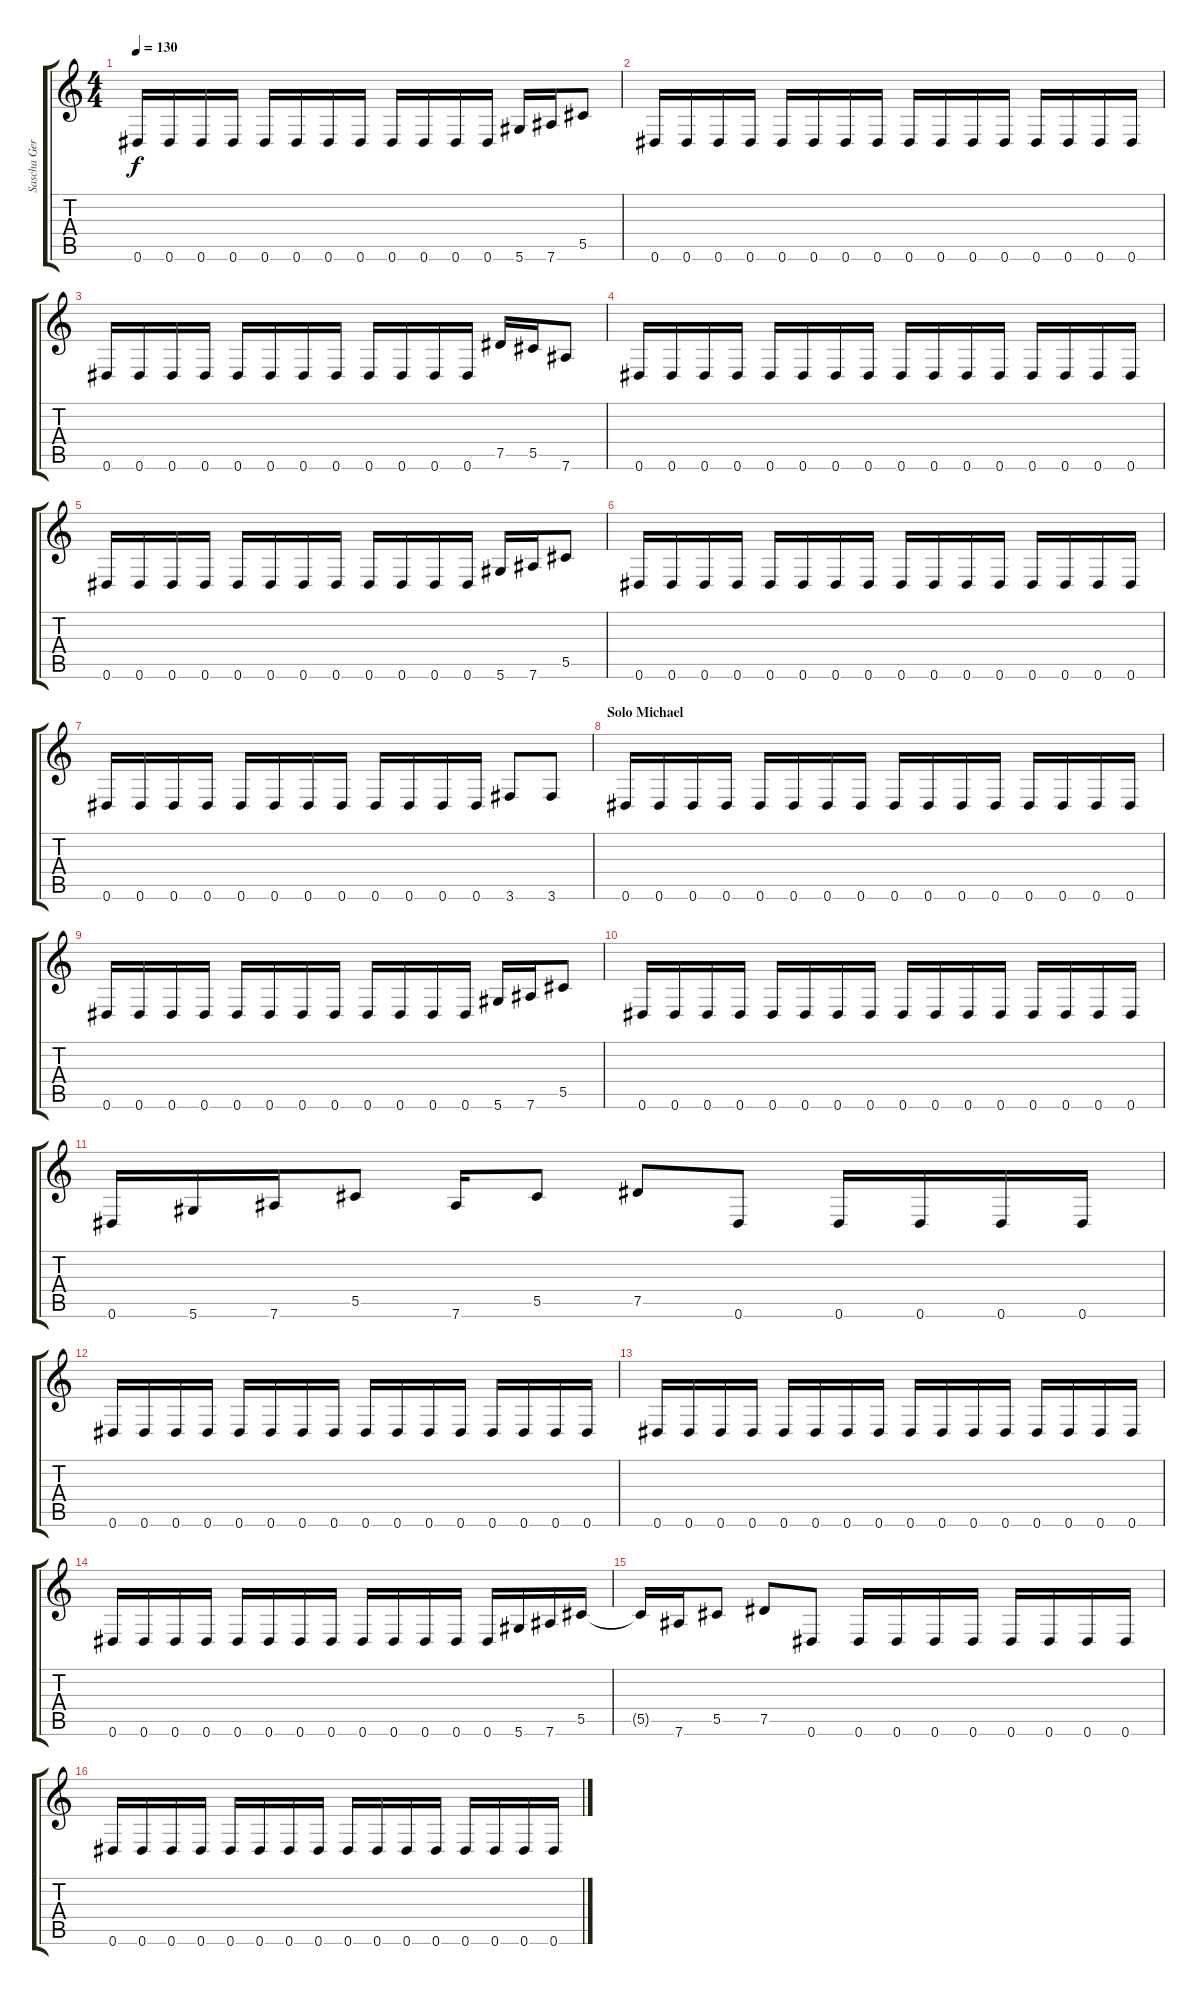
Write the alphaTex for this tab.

\track ("Sascha Gerstner" "Sascha Ger") {instrument distortionguitar}
\staff {score tabs}
\tuning (Eb4 Bb3 Gb3 Db3 Ab2 Eb2) {hide}
\ts (4 4)
\tempo 130
\clef g2
\ks c
0.6.16{dy f volume 10} 0.6.16 0.6.16 0.6.16 0.6.16 0.6.16 0.6.16 0.6.16 0.6.16 0.6.16 0.6.16 0.6.16 5.6.16 7.6.16 5.5.8 |
0.6.16 0.6.16 0.6.16 0.6.16 0.6.16 0.6.16 0.6.16 0.6.16 0.6.16 0.6.16 0.6.16 0.6.16 0.6.16 0.6.16 0.6.16 0.6.16 |
0.6.16 0.6.16 0.6.16 0.6.16 0.6.16 0.6.16 0.6.16 0.6.16 0.6.16 0.6.16 0.6.16 0.6.16 7.5.16 5.5.16 7.6.8 |
0.6.16 0.6.16 0.6.16 0.6.16 0.6.16 0.6.16 0.6.16 0.6.16 0.6.16 0.6.16 0.6.16 0.6.16 0.6.16 0.6.16 0.6.16 0.6.16 |
0.6.16 0.6.16 0.6.16 0.6.16 0.6.16 0.6.16 0.6.16 0.6.16 0.6.16 0.6.16 0.6.16 0.6.16 5.6.16 7.6.16 5.5.8 |
0.6.16 0.6.16 0.6.16 0.6.16 0.6.16 0.6.16 0.6.16 0.6.16 0.6.16 0.6.16 0.6.16 0.6.16 0.6.16 0.6.16 0.6.16 0.6.16 |
0.6.16 0.6.16 0.6.16 0.6.16 0.6.16 0.6.16 0.6.16 0.6.16 0.6.16 0.6.16 0.6.16 0.6.16 3.6.8 3.6.8 |
\section ("" "Solo Michael")
0.6.16 0.6.16 0.6.16 0.6.16 0.6.16 0.6.16 0.6.16 0.6.16 0.6.16 0.6.16 0.6.16 0.6.16 0.6.16 0.6.16 0.6.16 0.6.16 |
0.6.16 0.6.16 0.6.16 0.6.16 0.6.16 0.6.16 0.6.16 0.6.16 0.6.16 0.6.16 0.6.16 0.6.16 5.6.16 7.6.16 5.5.8 |
0.6.16 0.6.16 0.6.16 0.6.16 0.6.16 0.6.16 0.6.16 0.6.16 0.6.16 0.6.16 0.6.16 0.6.16 0.6.16 0.6.16 0.6.16 0.6.16 |
0.6.16 5.6.16 7.6.16 5.5.8 7.6.16 5.5.8 7.5.8 0.6.8 0.6.16 0.6.16 0.6.16 0.6.16 |
0.6.16 0.6.16 0.6.16 0.6.16 0.6.16 0.6.16 0.6.16 0.6.16 0.6.16 0.6.16 0.6.16 0.6.16 0.6.16 0.6.16 0.6.16 0.6.16 |
0.6.16 0.6.16 0.6.16 0.6.16 0.6.16 0.6.16 0.6.16 0.6.16 0.6.16 0.6.16 0.6.16 0.6.16 0.6.16 0.6.16 0.6.16 0.6.16 |
0.6.16 0.6.16 0.6.16 0.6.16 0.6.16 0.6.16 0.6.16 0.6.16 0.6.16 0.6.16 0.6.16 0.6.16 0.6.16 5.6.16 7.6.16 5.5.16 |
5.5{t}.16 7.6.16 5.5.8 7.5.8 0.6.8 0.6.16 0.6.16 0.6.16 0.6.16 0.6.16 0.6.16 0.6.16 0.6.16 |
0.6.16 0.6.16 0.6.16 0.6.16 0.6.16 0.6.16 0.6.16 0.6.16 0.6.16 0.6.16 0.6.16 0.6.16 0.6.16 0.6.16 0.6.16 0.6.16
